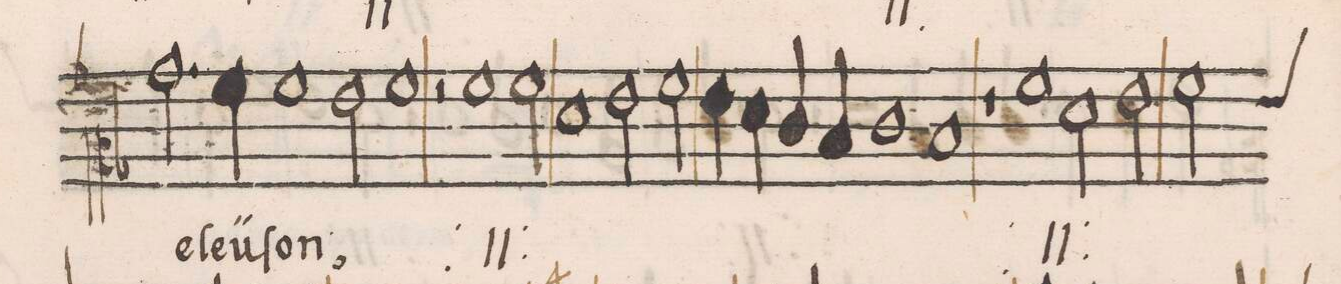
**kern	**text
*I"CANTVS	*
*clefC2	*
*k[b-]	*
*met(C|)	*
*M2/1	*
2.b-\	e-
4a\	-leii-
1a\	-ſon;
=53-	=53-
2g\	.
1a\	.
=54-	=54-
2r	.
*	*ij
1a\	Chri-
2a\	-ſte
=55-	=55-
1f\	e-
2g\	.
2a\	.
=56-	=56-
4g\	.
4f\	.
4e/	.
4d/	.
1e\	-leii-
=57-	=57-
1d/	-ſon
1r	.
=58-	=58-
1a\	Chri-
2f\	-ſte
2g\	.
=59-	=59-
*custos:g	*
2a\	e-
*-	*-
